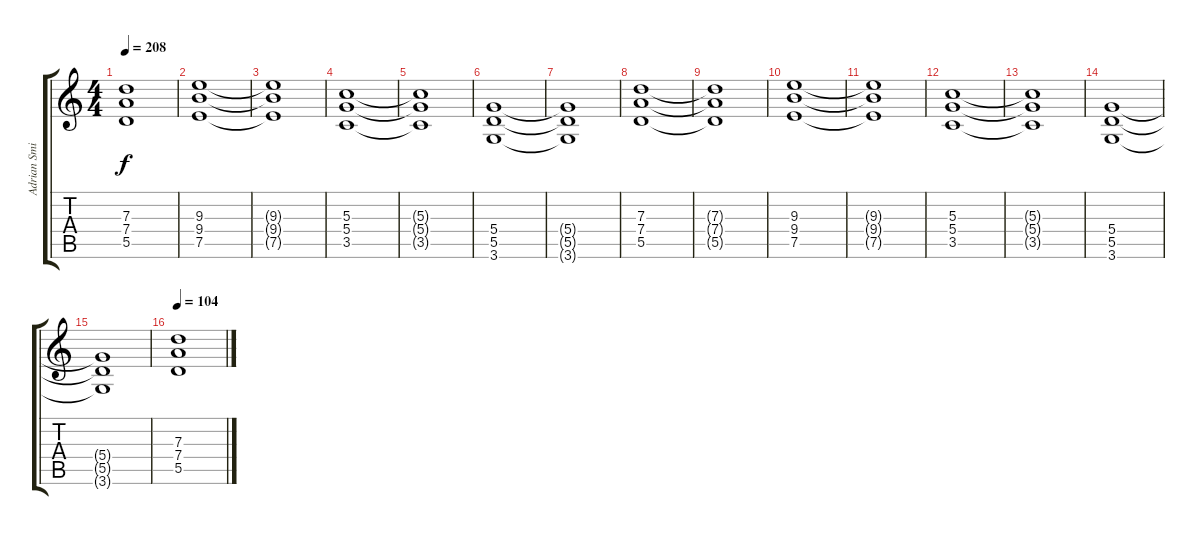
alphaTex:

\track ("Adrian Smith" "Adrian Smi") {instrument distortionguitar}
\staff {score tabs}
\tuning (E4 B3 G3 D3 A2 E2) {hide}
\ts (4 4)
\tempo 208
\clef g2
\ks c
(7.3{t} 7.4{t} 5.5{t}).1{dy f} |
(9.3 9.4 7.5).1 |
(9.3{t} 9.4{t} 7.5{t}).1 |
(5.3 5.4 3.5).1 |
(5.3{t} 5.4{t} 3.5{t}).1 |
(5.4 5.5 3.6).1 |
(5.4{t} 5.5{t} 3.6{t}).1 |
(7.3 7.4 5.5).1 |
(7.3{t} 7.4{t} 5.5{t}).1 |
(9.3 9.4 7.5).1 |
(9.3{t} 9.4{t} 7.5{t}).1 |
(5.3 5.4 3.5).1 |
(5.3{t} 5.4{t} 3.5{t}).1 |
(5.4 5.5 3.6).1 |
(5.4{t} 5.5{t} 3.6{t}).1 |
\tempo 104
(7.3 7.4 5.5).1
